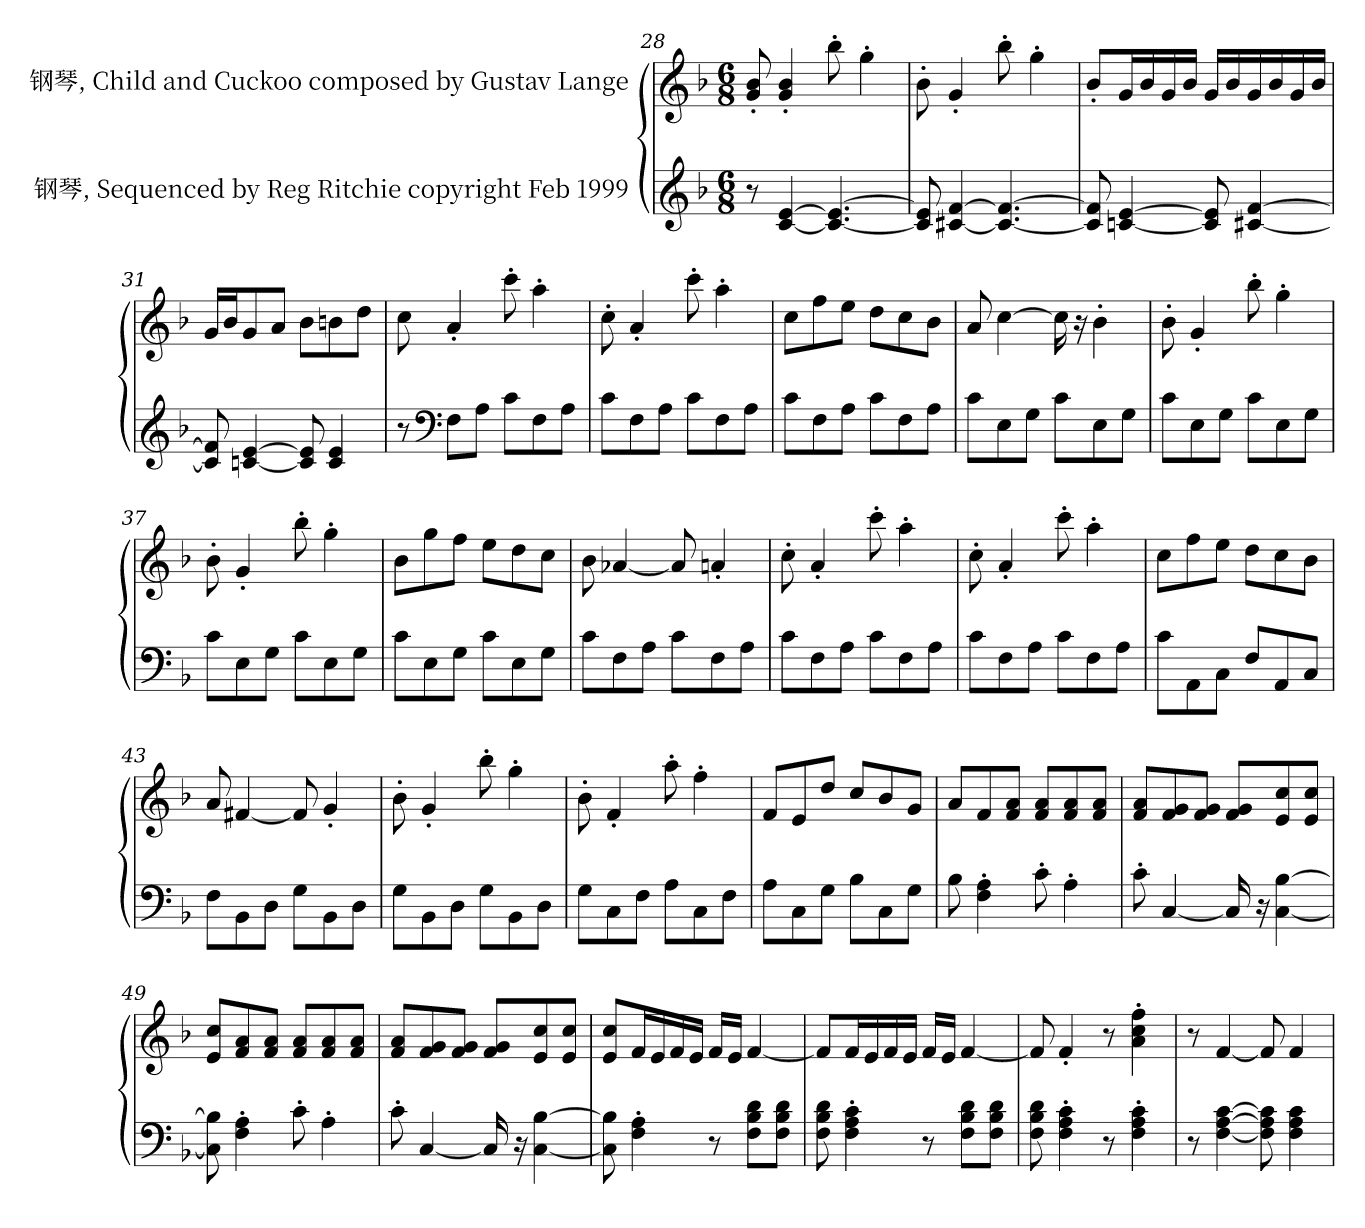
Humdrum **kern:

**kern	**kern
*part2	*part1
*staff2	*staff1
*I"钢琴, Sequenced by Reg Ritchie  copyright Feb 1999	*I"钢琴, Child and Cuckoo composed by Gustav Lange
*clefG2	*clefG2
*k[b-]	*k[b-]
*M6/8	*M6/8
=28	=28
8r	8g/' 8b-/'
[4c/ [4e/	4g/' 4b-/'
4.c/_ 4.e/_	8bb-'\
.	4gg'\
=29	=29
8c/] 8e/]	8b-'\
[4c#X/ [4f/	4g'/
4.c#/_ 4.f/_	8bb-'\
.	4gg'\
=30	=30
8c#/] 8f/]	8b-'/L
[4cn/ [4e/	16g/L
.	16b-/
.	16g/
.	16b-/JJ
8c/] 8e/]	16g/LL
.	16b-/
[4c#X/ [4f/	16g/
.	16b-/
.	16g/
.	16b-/JJ
=31	=31
8c#/] 8f/]	16g/LL
.	16b-/J
[4cn/ [4e/	8g/
.	8a/J
8c/] 8e/]	8b-\L
4c/ 4e/	8bn\
.	8dd\J
!!LO:PB:g=z
=32	=32
8r	8cc\
*clefF4	*
8F\L	4a'/
8A\J	.
8c\L	8ccc'\
8F\	4aa'\
8A\J	.
=33	=33
8c\L	8cc'\
8F\	4a'/
8A\J	.
8c\L	8ccc'\
8F\	4aa'\
8A\J	.
=34	=34
8c\L	8cc\L
8F\	8ff\
8A\J	8ee\J
8c\L	8dd\L
8F\	8cc\
8A\J	8b-\J
=35	=35
8c\L	8a/
8E\	[4cc\
8G\J	.
8c\L	16cc\]
.	16r
8E\	4b-'\
8G\J	.
=36	=36
8c\L	8b-'\
8E\	4g'/
8G\J	.
8c\L	8bb-'\
8E\	4gg'\
8G\J	.
!!LO:LB:g=z
=37	=37
8c\L	8b-'\
8E\	4g'/
8G\J	.
8c\L	8bb-'\
8E\	4gg'\
8G\J	.
=38	=38
8c\L	8b-\L
8E\	8gg\
8G\J	8ff\J
8c\L	8ee\L
8E\	8dd\
8G\J	8cc\J
=39	=39
8c\L	8b-\
8F\	[4a-X/
8A\J	.
8c\L	8a-/]
8F\	4an'/
8A\J	.
=40	=40
8c\L	8cc'\
8F\	4a'/
8A\J	.
8c\L	8ccc'\
8F\	4aa'\
8A\J	.
=41	=41
8c\L	8cc'\
8F\	4a'/
8A\J	.
8c\L	8ccc'\
8F\	4aa'\
8A\J	.
=42	=42
8c\L	8cc\L
8AA\	8ff\
8C\J	8ee\J
8F/L	8dd\L
8AA/	8cc\
8C/J	8b-\J
!!LO:LB:g=z
=43	=43
8F\L	8a/
8BB-\	[4f#X/
8D\J	.
8G\L	8f#/]
8BB-\	4g'/
8D\J	.
=44	=44
8G\L	8b-'\
8BB-\	4g'/
8D\J	.
8G\L	8bb-'\
8BB-\	4gg'\
8D\J	.
=45	=45
8G\L	8b-'\
8C\	4f'/
8F\J	.
8A\L	8aa'\
8C\	4ff'\
8F\J	.
=46	=46
8A\L	8f/L
8C\	8e/
8G\J	8dd/J
8B-\L	8cc/L
8C\	8b-/
8G\J	8g/J
=47	=47
8B-\	8a/L
4F\' 4A\'	8f/
.	8f/ 8a/J
8c'\	8f/ 8a/L
4A'\	8f/ 8a/
.	8f/ 8a/J
!!LO:LB:g=z
=48	=48
8c'\	8f/ 8a/L
[4C/	8f/ 8g/
.	8f/ 8g/J
16C/]	8f/ 8g/L
16r	.
[4C\ [4B-\	8e/ 8cc/
.	8e/ 8cc/J
=49	=49
8C\] 8B-\]	8e/ 8cc/L
4F\' 4A\'	8f/ 8a/
.	8f/ 8a/J
8c'\	8f/ 8a/L
4A'\	8f/ 8a/
.	8f/ 8a/J
=50	=50
8c'\	8f/ 8a/L
[4C/	8f/ 8g/
.	8f/ 8g/J
16C/]	8f/ 8g/L
16r	.
[4C\ [4B-\	8e/ 8cc/
.	8e/ 8cc/J
=51	=51
8C\] 8B-\]	8e/ 8cc/L
4F\' 4A\'	16f/L
.	16e/
.	16f/
.	16e/JJ
8r	16f/LL
.	16e/JJ
8F\ 8B-\ 8d\L	[4f/
8F\ 8B-\ 8d\J	.
!!LO:LB:g=z
=52	=52
8F\ 8B-\ 8d\	8f/L]
4F\' 4A\' 4c\'	16f/L
.	16e/
.	16f/
.	16e/JJ
8r	16f/LL
.	16e/JJ
8F\ 8B-\ 8d\L	[4f/
8F\ 8B-\ 8d\J	.
=53	=53
8F\ 8B-\ 8d\	8f/]
4F\' 4A\' 4c\'	4f'/
8r	8r
4F\' 4A\' 4c\'	4a\' 4cc\' 4ff\'
=54	=54
8r	8r
[4F\ [4A\ [4c\	[4f/
8F\] 8A\] 8c\]	8f/]
4F\ 4A\ 4c\	4f/
=	=
*-	*-
